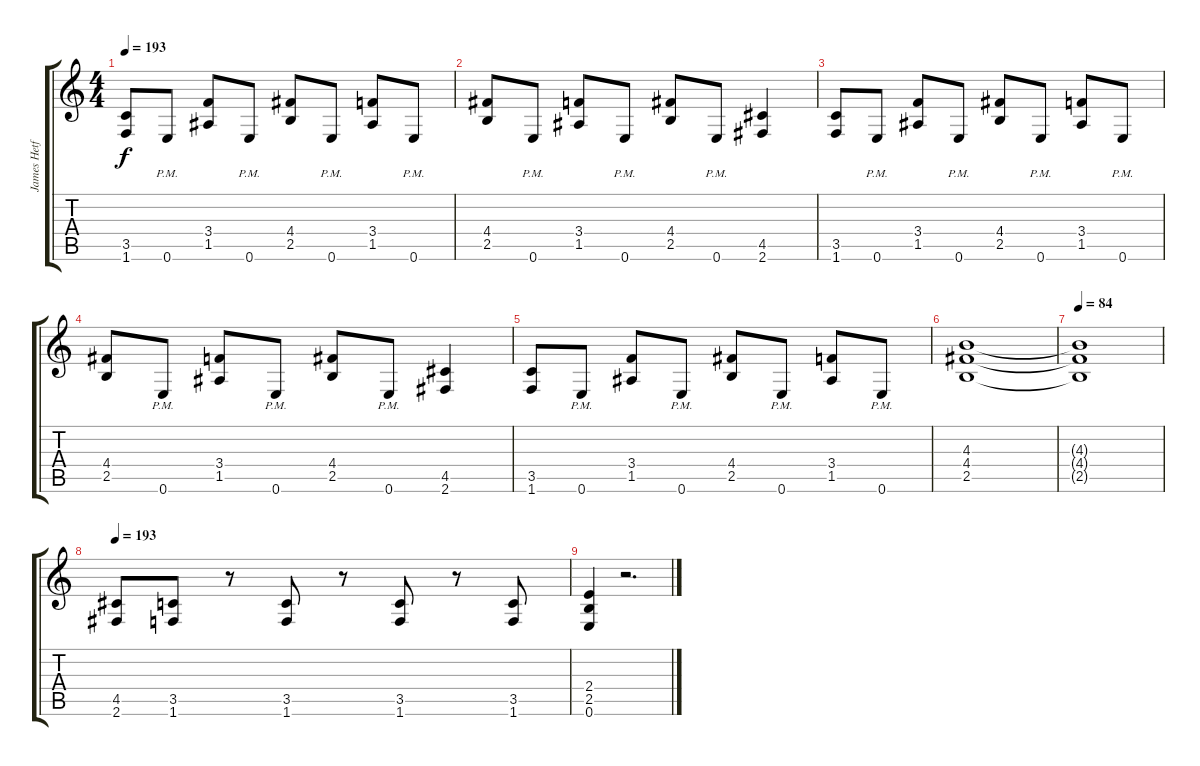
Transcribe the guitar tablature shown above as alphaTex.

\track ("James Hetfield - Rhythm Guitar" "James Hetf") {instrument distortionguitar}
\staff {score tabs}
\tuning (E4 B3 G3 D3 A2 E2) {hide}
\ts (4 4)
\tempo 193
\clef g2
\ks c
(3.5 1.6).8{dy f} 0.6{pm}.8 (3.4 1.5).8 0.6{pm}.8 (4.4 2.5).8 0.6{pm}.8 (3.4 1.5).8 0.6{pm}.8 |
(4.4 2.5).8 0.6{pm}.8 (3.4 1.5).8 0.6{pm}.8 (4.4 2.5).8 0.6{pm}.8 (4.5 2.6).4 |
(3.5 1.6).8 0.6{pm}.8 (3.4 1.5).8 0.6{pm}.8 (4.4 2.5).8 0.6{pm}.8 (3.4 1.5).8 0.6{pm}.8 |
(4.4 2.5).8 0.6{pm}.8 (3.4 1.5).8 0.6{pm}.8 (4.4 2.5).8 0.6{pm}.8 (4.5 2.6).4 |
(3.5 1.6).8 0.6{pm}.8 (3.4 1.5).8 0.6{pm}.8 (4.4 2.5).8 0.6{pm}.8 (3.4 1.5).8 0.6{pm}.8 |
(4.3 4.4 2.5).1 |
\tempo 84
(4.3{t} 4.4{t} 2.5{t}).1 |
\tempo 193
(4.5 2.6).8 (3.5 1.6).8 r.8 (3.5 1.6).8 r.8 (3.5 1.6).8 r.8 (3.5 1.6).8 |
(2.4 2.5 0.6).4 r.2{d}
